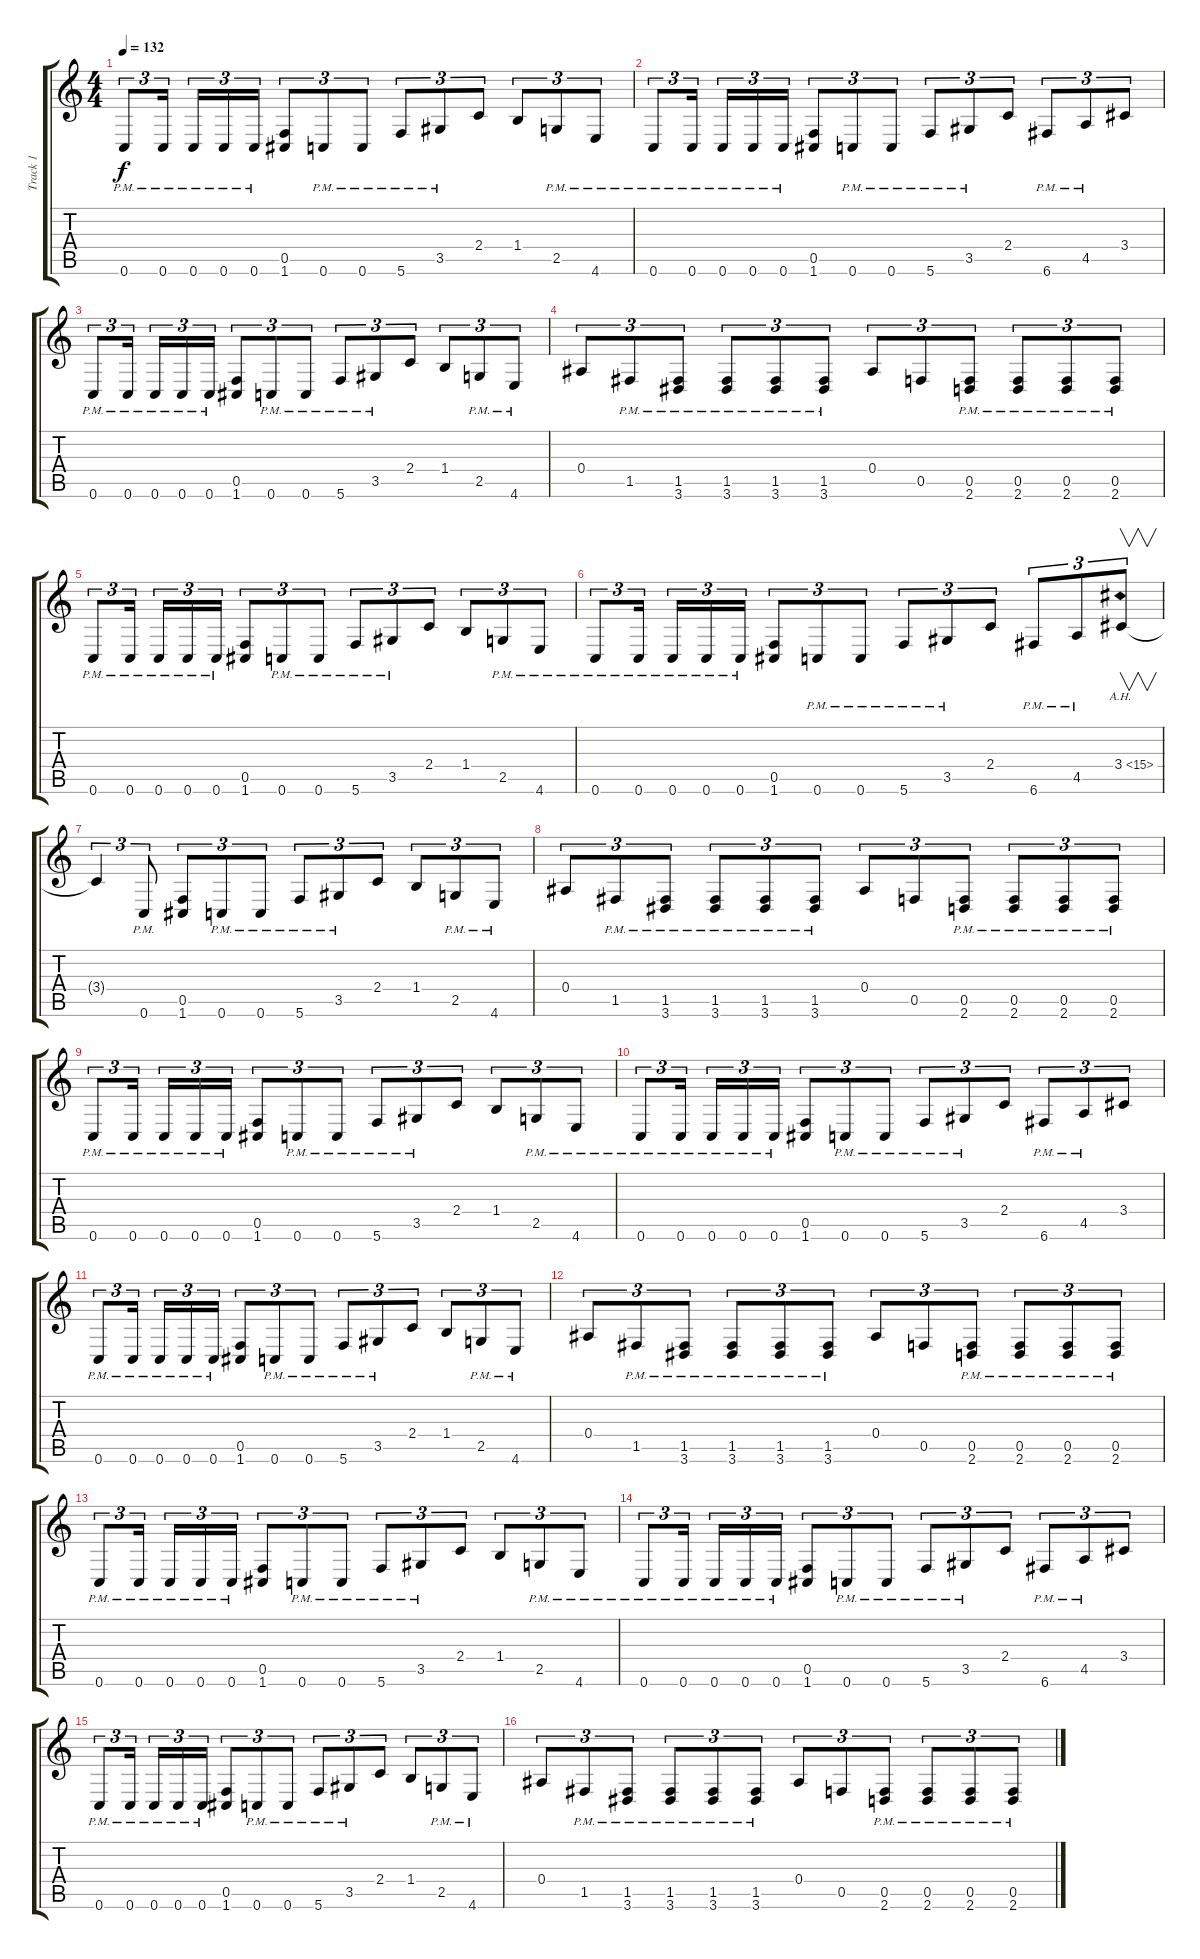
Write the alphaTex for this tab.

\track ("Track 1" "Track 1") {instrument distortionguitar}
\staff {score tabs}
\tuning (C4 G3 Eb3 Bb2 F2 C2) {hide}
\ts (4 4)
\tempo 132
\clef g2
\ks c
0.6{pm}.8{tu (3 2) dy f} 0.6{pm}.16{tu (3 2) beam splitsecondary} 0.6{pm}.16{tu (3 2)} 0.6{pm}.16{tu (3 2)} 0.6{pm}.16{tu (3 2)} (0.5 1.6).8{tu (3 2)} 0.6{pm}.8{tu (3 2)} 0.6{pm}.8{tu (3 2)} 5.6{pm}.8{tu (3 2)} 3.5{pm}.8{tu (3 2)} 2.4.8{tu (3 2)} 1.4.8{tu (3 2)} 2.5{pm}.8{tu (3 2)} 4.6{pm}.8{tu (3 2)} |
0.6{pm}.8{tu (3 2)} 0.6{pm}.16{tu (3 2) beam splitsecondary} 0.6{pm}.16{tu (3 2)} 0.6{pm}.16{tu (3 2)} 0.6{pm}.16{tu (3 2)} (0.5 1.6).8{tu (3 2)} 0.6{pm}.8{tu (3 2)} 0.6{pm}.8{tu (3 2)} 5.6{pm}.8{tu (3 2)} 3.5{pm}.8{tu (3 2)} 2.4.8{tu (3 2)} 6.6{pm}.8{tu (3 2)} 4.5{pm}.8{tu (3 2)} 3.4.8{tu (3 2)} |
0.6{pm}.8{tu (3 2)} 0.6{pm}.16{tu (3 2) beam splitsecondary} 0.6{pm}.16{tu (3 2)} 0.6{pm}.16{tu (3 2)} 0.6{pm}.16{tu (3 2)} (0.5 1.6).8{tu (3 2)} 0.6{pm}.8{tu (3 2)} 0.6{pm}.8{tu (3 2)} 5.6{pm}.8{tu (3 2)} 3.5{pm}.8{tu (3 2)} 2.4.8{tu (3 2)} 1.4.8{tu (3 2)} 2.5{pm}.8{tu (3 2)} 4.6{pm}.8{tu (3 2)} |
0.4.8{tu (3 2)} 1.5{pm}.8{tu (3 2)} (1.5{pm} 3.6{pm}).8{tu (3 2)} (1.5{pm} 3.6{pm}).8{tu (3 2)} (1.5{pm} 3.6{pm}).8{tu (3 2)} (1.5{pm} 3.6{pm}).8{tu (3 2)} 0.4.8{tu (3 2)} 0.5.8{tu (3 2)} (0.5{pm} 2.6{pm}).8{tu (3 2)} (0.5{pm} 2.6{pm}).8{tu (3 2)} (0.5{pm} 2.6{pm}).8{tu (3 2)} (0.5{pm} 2.6{pm}).8{tu (3 2)} |
0.6{pm}.8{tu (3 2)} 0.6{pm}.16{tu (3 2) beam splitsecondary} 0.6{pm}.16{tu (3 2)} 0.6{pm}.16{tu (3 2)} 0.6{pm}.16{tu (3 2)} (0.5 1.6).8{tu (3 2)} 0.6{pm}.8{tu (3 2)} 0.6{pm}.8{tu (3 2)} 5.6{pm}.8{tu (3 2)} 3.5{pm}.8{tu (3 2)} 2.4.8{tu (3 2)} 1.4.8{tu (3 2)} 2.5{pm}.8{tu (3 2)} 4.6{pm}.8{tu (3 2)} |
0.6{pm}.8{tu (3 2)} 0.6{pm}.16{tu (3 2) beam splitsecondary} 0.6{pm}.16{tu (3 2)} 0.6{pm}.16{tu (3 2)} 0.6{pm}.16{tu (3 2)} (0.5 1.6).8{tu (3 2)} 0.6{pm}.8{tu (3 2)} 0.6{pm}.8{tu (3 2)} 5.6{pm}.8{tu (3 2)} 3.5{pm}.8{tu (3 2)} 2.4.8{tu (3 2)} 6.6{pm}.8{tu (3 2)} 4.5{pm}.8{tu (3 2)} 3.4{ah 12}.8{v tu (3 2)} |
3.4{t}.4{tu (3 2)} 0.6{pm}.8{tu (3 2)} (0.5 1.6).8{tu (3 2)} 0.6{pm}.8{tu (3 2)} 0.6{pm}.8{tu (3 2)} 5.6{pm}.8{tu (3 2)} 3.5{pm}.8{tu (3 2)} 2.4.8{tu (3 2)} 1.4.8{tu (3 2)} 2.5{pm}.8{tu (3 2)} 4.6{pm}.8{tu (3 2)} |
0.4.8{tu (3 2)} 1.5{pm}.8{tu (3 2)} (1.5{pm} 3.6{pm}).8{tu (3 2)} (1.5{pm} 3.6{pm}).8{tu (3 2)} (1.5{pm} 3.6{pm}).8{tu (3 2)} (1.5{pm} 3.6{pm}).8{tu (3 2)} 0.4.8{tu (3 2)} 0.5.8{tu (3 2)} (0.5{pm} 2.6{pm}).8{tu (3 2)} (0.5{pm} 2.6{pm}).8{tu (3 2)} (0.5{pm} 2.6{pm}).8{tu (3 2)} (0.5{pm} 2.6{pm}).8{tu (3 2)} |
0.6{pm}.8{tu (3 2)} 0.6{pm}.16{tu (3 2) beam splitsecondary} 0.6{pm}.16{tu (3 2)} 0.6{pm}.16{tu (3 2)} 0.6{pm}.16{tu (3 2)} (0.5 1.6).8{tu (3 2)} 0.6{pm}.8{tu (3 2)} 0.6{pm}.8{tu (3 2)} 5.6{pm}.8{tu (3 2)} 3.5{pm}.8{tu (3 2)} 2.4.8{tu (3 2)} 1.4.8{tu (3 2)} 2.5{pm}.8{tu (3 2)} 4.6{pm}.8{tu (3 2)} |
0.6{pm}.8{tu (3 2)} 0.6{pm}.16{tu (3 2) beam splitsecondary} 0.6{pm}.16{tu (3 2)} 0.6{pm}.16{tu (3 2)} 0.6{pm}.16{tu (3 2)} (0.5 1.6).8{tu (3 2)} 0.6{pm}.8{tu (3 2)} 0.6{pm}.8{tu (3 2)} 5.6{pm}.8{tu (3 2)} 3.5{pm}.8{tu (3 2)} 2.4.8{tu (3 2)} 6.6{pm}.8{tu (3 2)} 4.5{pm}.8{tu (3 2)} 3.4.8{tu (3 2)} |
0.6{pm}.8{tu (3 2)} 0.6{pm}.16{tu (3 2) beam splitsecondary} 0.6{pm}.16{tu (3 2)} 0.6{pm}.16{tu (3 2)} 0.6{pm}.16{tu (3 2)} (0.5 1.6).8{tu (3 2)} 0.6{pm}.8{tu (3 2)} 0.6{pm}.8{tu (3 2)} 5.6{pm}.8{tu (3 2)} 3.5{pm}.8{tu (3 2)} 2.4.8{tu (3 2)} 1.4.8{tu (3 2)} 2.5{pm}.8{tu (3 2)} 4.6{pm}.8{tu (3 2)} |
0.4.8{tu (3 2)} 1.5{pm}.8{tu (3 2)} (1.5{pm} 3.6{pm}).8{tu (3 2)} (1.5{pm} 3.6{pm}).8{tu (3 2)} (1.5{pm} 3.6{pm}).8{tu (3 2)} (1.5{pm} 3.6{pm}).8{tu (3 2)} 0.4.8{tu (3 2)} 0.5.8{tu (3 2)} (0.5{pm} 2.6{pm}).8{tu (3 2)} (0.5{pm} 2.6{pm}).8{tu (3 2)} (0.5{pm} 2.6{pm}).8{tu (3 2)} (0.5{pm} 2.6{pm}).8{tu (3 2)} |
0.6{pm}.8{tu (3 2)} 0.6{pm}.16{tu (3 2) beam splitsecondary} 0.6{pm}.16{tu (3 2)} 0.6{pm}.16{tu (3 2)} 0.6{pm}.16{tu (3 2)} (0.5 1.6).8{tu (3 2)} 0.6{pm}.8{tu (3 2)} 0.6{pm}.8{tu (3 2)} 5.6{pm}.8{tu (3 2)} 3.5{pm}.8{tu (3 2)} 2.4.8{tu (3 2)} 1.4.8{tu (3 2)} 2.5{pm}.8{tu (3 2)} 4.6{pm}.8{tu (3 2)} |
0.6{pm}.8{tu (3 2)} 0.6{pm}.16{tu (3 2) beam splitsecondary} 0.6{pm}.16{tu (3 2)} 0.6{pm}.16{tu (3 2)} 0.6{pm}.16{tu (3 2)} (0.5 1.6).8{tu (3 2)} 0.6{pm}.8{tu (3 2)} 0.6{pm}.8{tu (3 2)} 5.6{pm}.8{tu (3 2)} 3.5{pm}.8{tu (3 2)} 2.4.8{tu (3 2)} 6.6{pm}.8{tu (3 2)} 4.5{pm}.8{tu (3 2)} 3.4.8{tu (3 2)} |
0.6{pm}.8{tu (3 2)} 0.6{pm}.16{tu (3 2) beam splitsecondary} 0.6{pm}.16{tu (3 2)} 0.6{pm}.16{tu (3 2)} 0.6{pm}.16{tu (3 2)} (0.5 1.6).8{tu (3 2)} 0.6{pm}.8{tu (3 2)} 0.6{pm}.8{tu (3 2)} 5.6{pm}.8{tu (3 2)} 3.5{pm}.8{tu (3 2)} 2.4.8{tu (3 2)} 1.4.8{tu (3 2)} 2.5{pm}.8{tu (3 2)} 4.6{pm}.8{tu (3 2)} |
0.4.8{tu (3 2)} 1.5{pm}.8{tu (3 2)} (1.5{pm} 3.6{pm}).8{tu (3 2)} (1.5{pm} 3.6{pm}).8{tu (3 2)} (1.5{pm} 3.6{pm}).8{tu (3 2)} (1.5{pm} 3.6{pm}).8{tu (3 2)} 0.4.8{tu (3 2)} 0.5.8{tu (3 2)} (0.5{pm} 2.6{pm}).8{tu (3 2)} (0.5{pm} 2.6{pm}).8{tu (3 2)} (0.5{pm} 2.6{pm}).8{tu (3 2)} (0.5{pm} 2.6{pm}).8{tu (3 2)}
